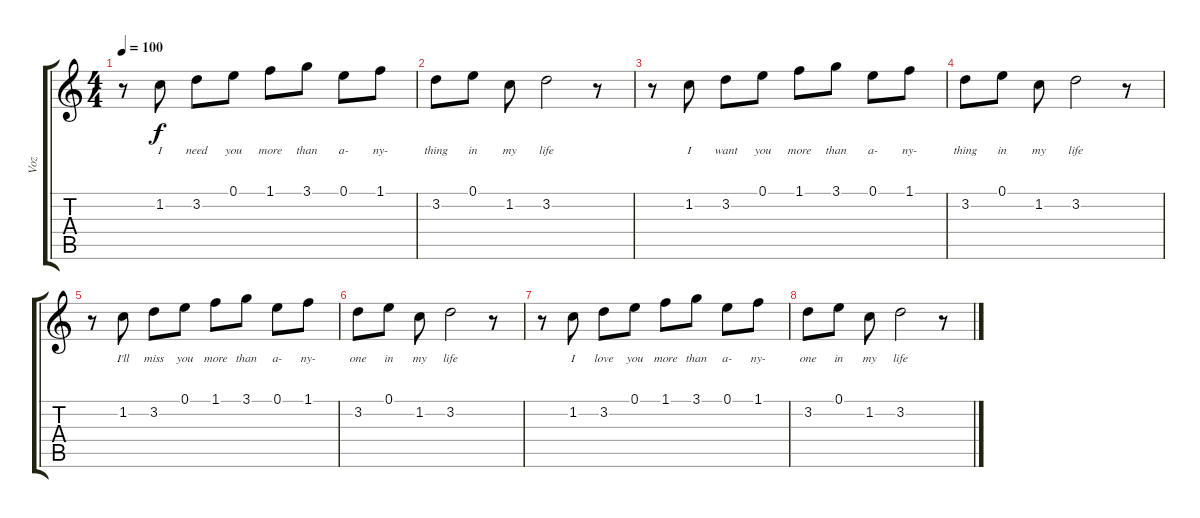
\track ("Voz" "Voz") {instrument acousticguitarsteel}
\staff {score tabs}
\tuning (E4 B3 G3 D3 A2 E2) {hide}
\ts (4 4)
\tempo 100
\clef g2
\ks c
r.8{dy f} 1.2.8{lyrics (0 "I") lyrics (1 "") lyrics (2 "") lyrics (3 "") lyrics (4 "")} 3.2.8{lyrics (0 "need") lyrics (1 "") lyrics (2 "") lyrics (3 "") lyrics (4 "")} 0.1.8{lyrics (0 "you") lyrics (1 "") lyrics (2 "") lyrics (3 "") lyrics (4 "")} 1.1.8{lyrics (0 "more") lyrics (1 "") lyrics (2 "") lyrics (3 "") lyrics (4 "")} 3.1.8{lyrics (0 "than") lyrics (1 "") lyrics (2 "") lyrics (3 "") lyrics (4 "")} 0.1.8{lyrics (0 "a-") lyrics (1 "") lyrics (2 "") lyrics (3 "") lyrics (4 "")} 1.1.8{lyrics (0 "ny-") lyrics (1 "") lyrics (2 "") lyrics (3 "") lyrics (4 "")} |
3.2.8{lyrics (0 "thing") lyrics (1 "") lyrics (2 "") lyrics (3 "") lyrics (4 "")} 0.1.8{lyrics (0 "in") lyrics (1 "") lyrics (2 "") lyrics (3 "") lyrics (4 "")} 1.2.8{lyrics (0 "my") lyrics (1 "") lyrics (2 "") lyrics (3 "") lyrics (4 "")} 3.2.2{lyrics (0 "life") lyrics (1 "") lyrics (2 "") lyrics (3 "") lyrics (4 "")} r.8 |
r.8 1.2.8{lyrics (0 "I") lyrics (1 "") lyrics (2 "") lyrics (3 "") lyrics (4 "")} 3.2.8{lyrics (0 "want") lyrics (1 "") lyrics (2 "") lyrics (3 "") lyrics (4 "")} 0.1.8{lyrics (0 "you") lyrics (1 "") lyrics (2 "") lyrics (3 "") lyrics (4 "")} 1.1.8{lyrics (0 "more") lyrics (1 "") lyrics (2 "") lyrics (3 "") lyrics (4 "")} 3.1.8{lyrics (0 "than") lyrics (1 "") lyrics (2 "") lyrics (3 "") lyrics (4 "")} 0.1.8{lyrics (0 "a-") lyrics (1 "") lyrics (2 "") lyrics (3 "") lyrics (4 "")} 1.1.8{lyrics (0 "ny-") lyrics (1 "") lyrics (2 "") lyrics (3 "") lyrics (4 "")} |
3.2.8{lyrics (0 "thing") lyrics (1 "") lyrics (2 "") lyrics (3 "") lyrics (4 "")} 0.1.8{lyrics (0 "in") lyrics (1 "") lyrics (2 "") lyrics (3 "") lyrics (4 "")} 1.2.8{lyrics (0 "my") lyrics (1 "") lyrics (2 "") lyrics (3 "") lyrics (4 "")} 3.2.2{lyrics (0 "life") lyrics (1 "") lyrics (2 "") lyrics (3 "") lyrics (4 "")} r.8 |
r.8 1.2.8{lyrics (0 "I'll") lyrics (1 "") lyrics (2 "") lyrics (3 "") lyrics (4 "")} 3.2.8{lyrics (0 "miss") lyrics (1 "") lyrics (2 "") lyrics (3 "") lyrics (4 "")} 0.1.8{lyrics (0 "you") lyrics (1 "") lyrics (2 "") lyrics (3 "") lyrics (4 "")} 1.1.8{lyrics (0 "more") lyrics (1 "") lyrics (2 "") lyrics (3 "") lyrics (4 "")} 3.1.8{lyrics (0 "than") lyrics (1 "") lyrics (2 "") lyrics (3 "") lyrics (4 "")} 0.1.8{lyrics (0 "a-") lyrics (1 "") lyrics (2 "") lyrics (3 "") lyrics (4 "")} 1.1.8{lyrics (0 "ny-") lyrics (1 "") lyrics (2 "") lyrics (3 "") lyrics (4 "")} |
3.2.8{lyrics (0 "one") lyrics (1 "") lyrics (2 "") lyrics (3 "") lyrics (4 "")} 0.1.8{lyrics (0 "in") lyrics (1 "") lyrics (2 "") lyrics (3 "") lyrics (4 "")} 1.2.8{lyrics (0 "my") lyrics (1 "") lyrics (2 "") lyrics (3 "") lyrics (4 "")} 3.2.2{lyrics (0 "life") lyrics (1 "") lyrics (2 "") lyrics (3 "") lyrics (4 "")} r.8 |
r.8 1.2.8{lyrics (0 "I") lyrics (1 "") lyrics (2 "") lyrics (3 "") lyrics (4 "")} 3.2.8{lyrics (0 "love") lyrics (1 "") lyrics (2 "") lyrics (3 "") lyrics (4 "")} 0.1.8{lyrics (0 "you") lyrics (1 "") lyrics (2 "") lyrics (3 "") lyrics (4 "")} 1.1.8{lyrics (0 "more") lyrics (1 "") lyrics (2 "") lyrics (3 "") lyrics (4 "")} 3.1.8{lyrics (0 "than") lyrics (1 "") lyrics (2 "") lyrics (3 "") lyrics (4 "")} 0.1.8{lyrics (0 "a-") lyrics (1 "") lyrics (2 "") lyrics (3 "") lyrics (4 "")} 1.1.8{lyrics (0 "ny-") lyrics (1 "") lyrics (2 "") lyrics (3 "") lyrics (4 "")} |
3.2.8{lyrics (0 "one") lyrics (1 "") lyrics (2 "") lyrics (3 "") lyrics (4 "")} 0.1.8{lyrics (0 "in") lyrics (1 "") lyrics (2 "") lyrics (3 "") lyrics (4 "")} 1.2.8{lyrics (0 "my") lyrics (1 "") lyrics (2 "") lyrics (3 "") lyrics (4 "")} 3.2.2{lyrics (0 "life") lyrics (1 "") lyrics (2 "") lyrics (3 "") lyrics (4 "")} r.8
